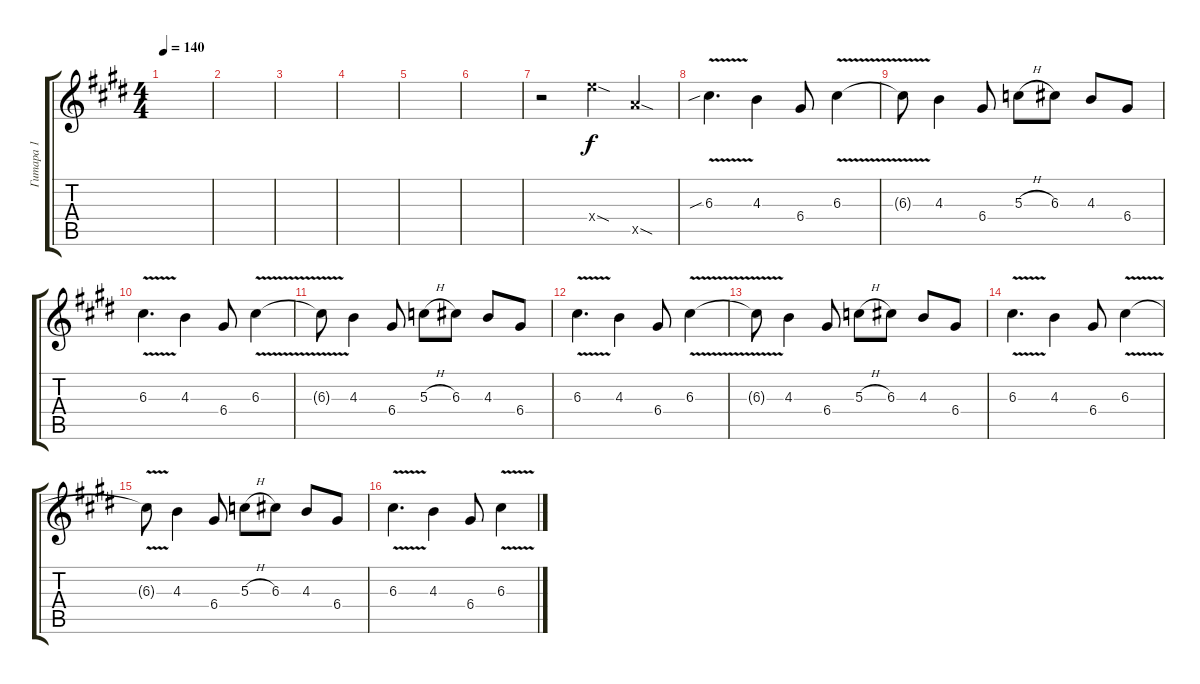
\track ("Гитара 1" "Гитара 1") {instrument distortionguitar}
\staff {score tabs}
\tuning (E4 B3 G3 D3 A2 E2) {hide}
\ts (4 4)
\tempo 140
\clef g2
\ks c#minor
|
|
|
|
|
|
r.2 14.4{sod x}.4{balance 0} 12.5{sod x}.4{balance 8} |
6.3{v sib}.4{d} 4.3.4 6.4.8 6.3{v}.4 |
6.3{t}.8 4.3.4 6.4.8 5.3{h}.8 6.3.8 4.3.8 6.4.8 |
6.3{v}.4{d} 4.3.4 6.4.8 6.3{v}.4 |
6.3{t}.8 4.3.4 6.4.8 5.3{h}.8 6.3.8 4.3.8 6.4.8 |
6.3{v}.4{d} 4.3.4 6.4.8 6.3{v}.4 |
6.3{t}.8 4.3.4 6.4.8 5.3{h}.8 6.3.8 4.3.8 6.4.8 |
6.3{v}.4{d} 4.3.4 6.4.8 6.3{v}.4 |
6.3{t}.8 4.3.4 6.4.8 5.3{h}.8 6.3.8 4.3.8 6.4.8 |
6.3{v}.4{d} 4.3.4 6.4.8 6.3{v}.4
